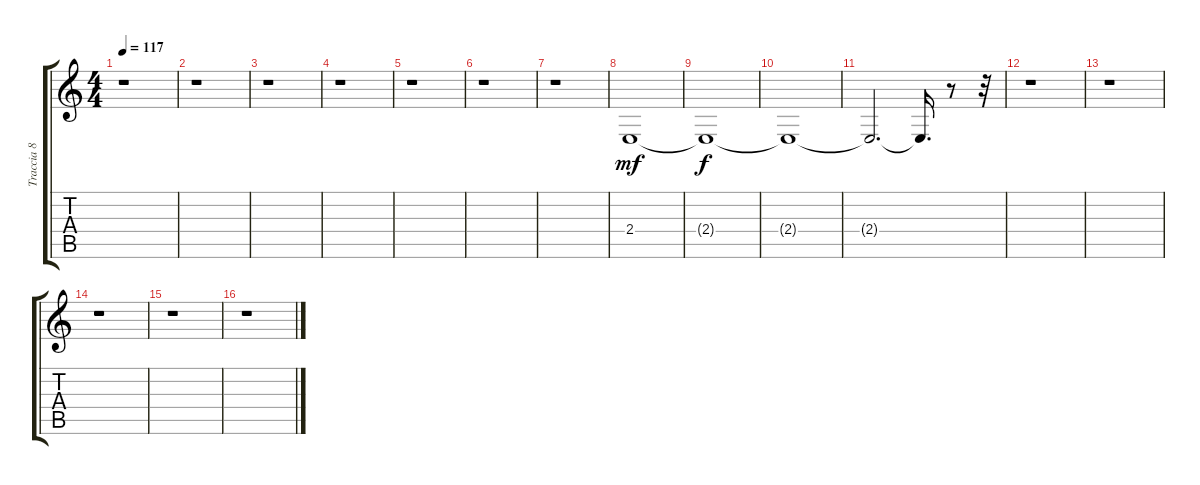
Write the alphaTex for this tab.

\track ("Traccia 8" "Traccia 8") {instrument seashore}
\staff {score tabs}
\tuning (E4 B3 G3 D3 A2 E2) {hide}
\ts (4 4)
\tempo 117
\clef g2
\ks c
r.1{dy f} |
r.1 |
r.1 |
r.1 |
r.1 |
r.1 |
r.1 |
2.4.1{dy mf} |
2.4{t}.1{dy f} |
2.4{t}.1 |
2.4{t}.2{d} 2.4{t}.16{d} r.8 r.32 |
r.1 |
r.1 |
r.1 |
r.1 |
r.1
